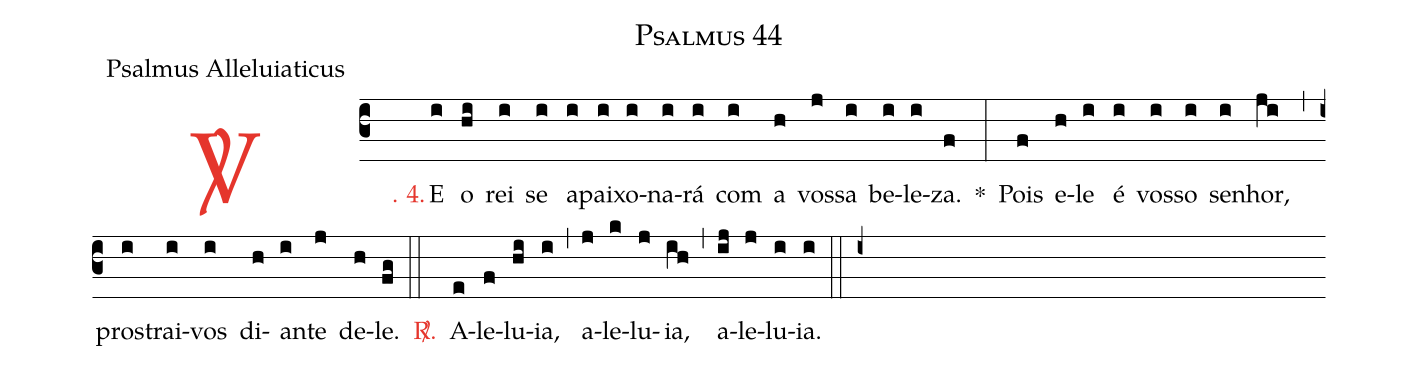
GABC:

name: Psalmus 44;
office-part: Psalmus Alleluiaticus;
%%
(c3)

<c><sp>V/</sp>. 4.</c>() E(i) o(hi) rei(i) se(i) a(i)pai(i)xo(i)na(i)rá(i) com(i) a(h) vos(j)sa(i) be(i)le(i)za.(f) *(:) Pois(f) e(h)le(i) é(i) vos(i)so(i) se(i)nhor,(ji) (,) pros(i)trai-(i)vos(i) di(h)an(i)te(j) de(h)le.(fg)

(::)

<nlba><c><sp>R/</sp>.</c>() A</nlba>(e)le(f)lu(hi)ia,(i) (,) a(j)le(k)lu(j)ia,(ih) (,) a(ij)le(j)lu(i)ia.(i)

(::)

(i+)
